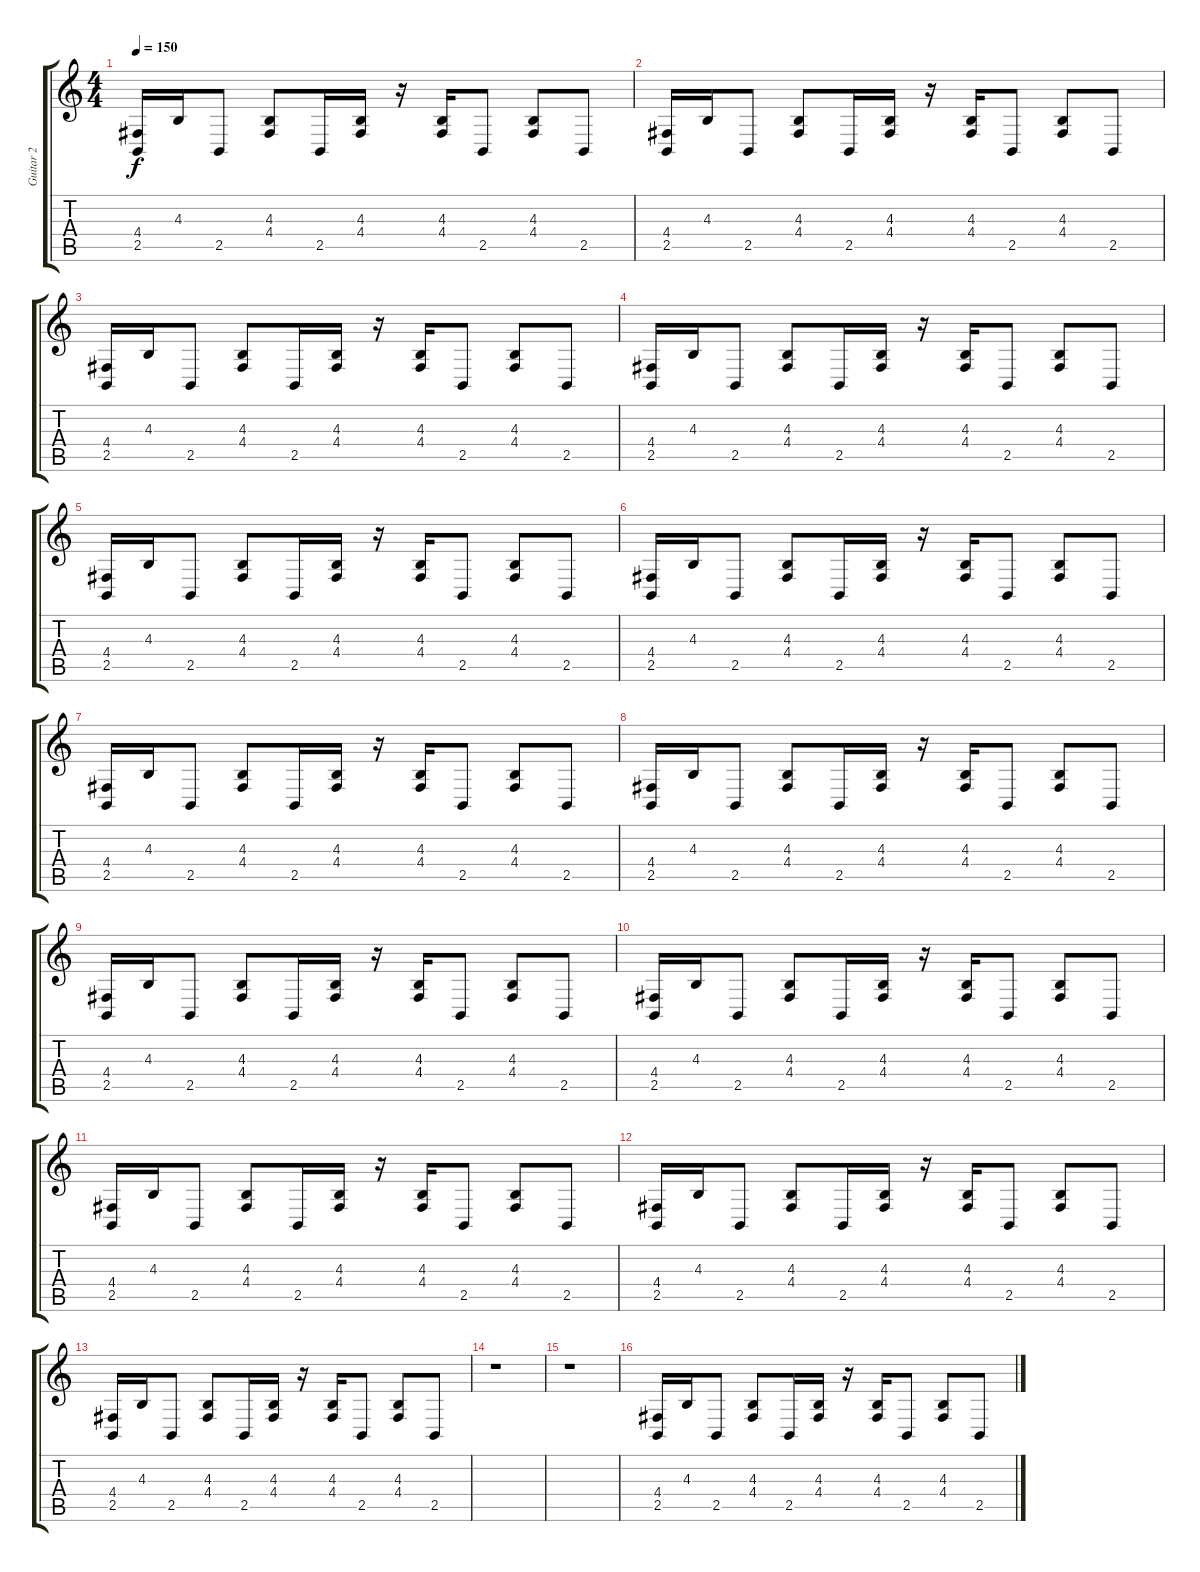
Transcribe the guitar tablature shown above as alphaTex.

\track ("Guitar 2" "Guitar 2") {instrument synthbrass1}
\staff {score tabs}
\tuning (E4 B3 G3 D3 A2 E2) {hide}
\ts (4 4)
\tempo 150
\clef g2
\ks c
(4.4 2.5).16{dy f} 4.3.16 2.5.8 (4.3 4.4).8 2.5.16 (4.3 4.4).16 r.16 (4.3 4.4).16 2.5.8 (4.3 4.4).8 2.5.8 |
(4.4 2.5).16 4.3.16 2.5.8 (4.3 4.4).8 2.5.16 (4.3 4.4).16 r.16 (4.3 4.4).16 2.5.8 (4.3 4.4).8 2.5.8 |
(4.4 2.5).16 4.3.16 2.5.8 (4.3 4.4).8 2.5.16 (4.3 4.4).16 r.16 (4.3 4.4).16 2.5.8 (4.3 4.4).8 2.5.8 |
(4.4 2.5).16 4.3.16 2.5.8 (4.3 4.4).8 2.5.16 (4.3 4.4).16 r.16 (4.3 4.4).16 2.5.8 (4.3 4.4).8 2.5.8 |
(4.4 2.5).16 4.3.16 2.5.8 (4.3 4.4).8 2.5.16 (4.3 4.4).16 r.16 (4.3 4.4).16 2.5.8 (4.3 4.4).8 2.5.8 |
(4.4 2.5).16 4.3.16 2.5.8 (4.3 4.4).8 2.5.16 (4.3 4.4).16 r.16 (4.3 4.4).16 2.5.8 (4.3 4.4).8 2.5.8 |
(4.4 2.5).16 4.3.16 2.5.8 (4.3 4.4).8 2.5.16 (4.3 4.4).16 r.16 (4.3 4.4).16 2.5.8 (4.3 4.4).8 2.5.8 |
(4.4 2.5).16 4.3.16 2.5.8 (4.3 4.4).8 2.5.16 (4.3 4.4).16 r.16 (4.3 4.4).16 2.5.8 (4.3 4.4).8 2.5.8 |
(4.4 2.5).16 4.3.16 2.5.8 (4.3 4.4).8 2.5.16 (4.3 4.4).16 r.16 (4.3 4.4).16 2.5.8 (4.3 4.4).8 2.5.8 |
(4.4 2.5).16 4.3.16 2.5.8 (4.3 4.4).8 2.5.16 (4.3 4.4).16 r.16 (4.3 4.4).16 2.5.8 (4.3 4.4).8 2.5.8 |
(4.4 2.5).16 4.3.16 2.5.8 (4.3 4.4).8 2.5.16 (4.3 4.4).16 r.16 (4.3 4.4).16 2.5.8 (4.3 4.4).8 2.5.8 |
(4.4 2.5).16 4.3.16 2.5.8 (4.3 4.4).8 2.5.16 (4.3 4.4).16 r.16 (4.3 4.4).16 2.5.8 (4.3 4.4).8 2.5.8 |
(4.4 2.5).16 4.3.16 2.5.8 (4.3 4.4).8 2.5.16 (4.3 4.4).16 r.16 (4.3 4.4).16 2.5.8 (4.3 4.4).8 2.5.8 |
r.1 |
r.1 |
(4.4 2.5).16 4.3.16 2.5.8 (4.3 4.4).8 2.5.16 (4.3 4.4).16 r.16 (4.3 4.4).16 2.5.8 (4.3 4.4).8 2.5.8
